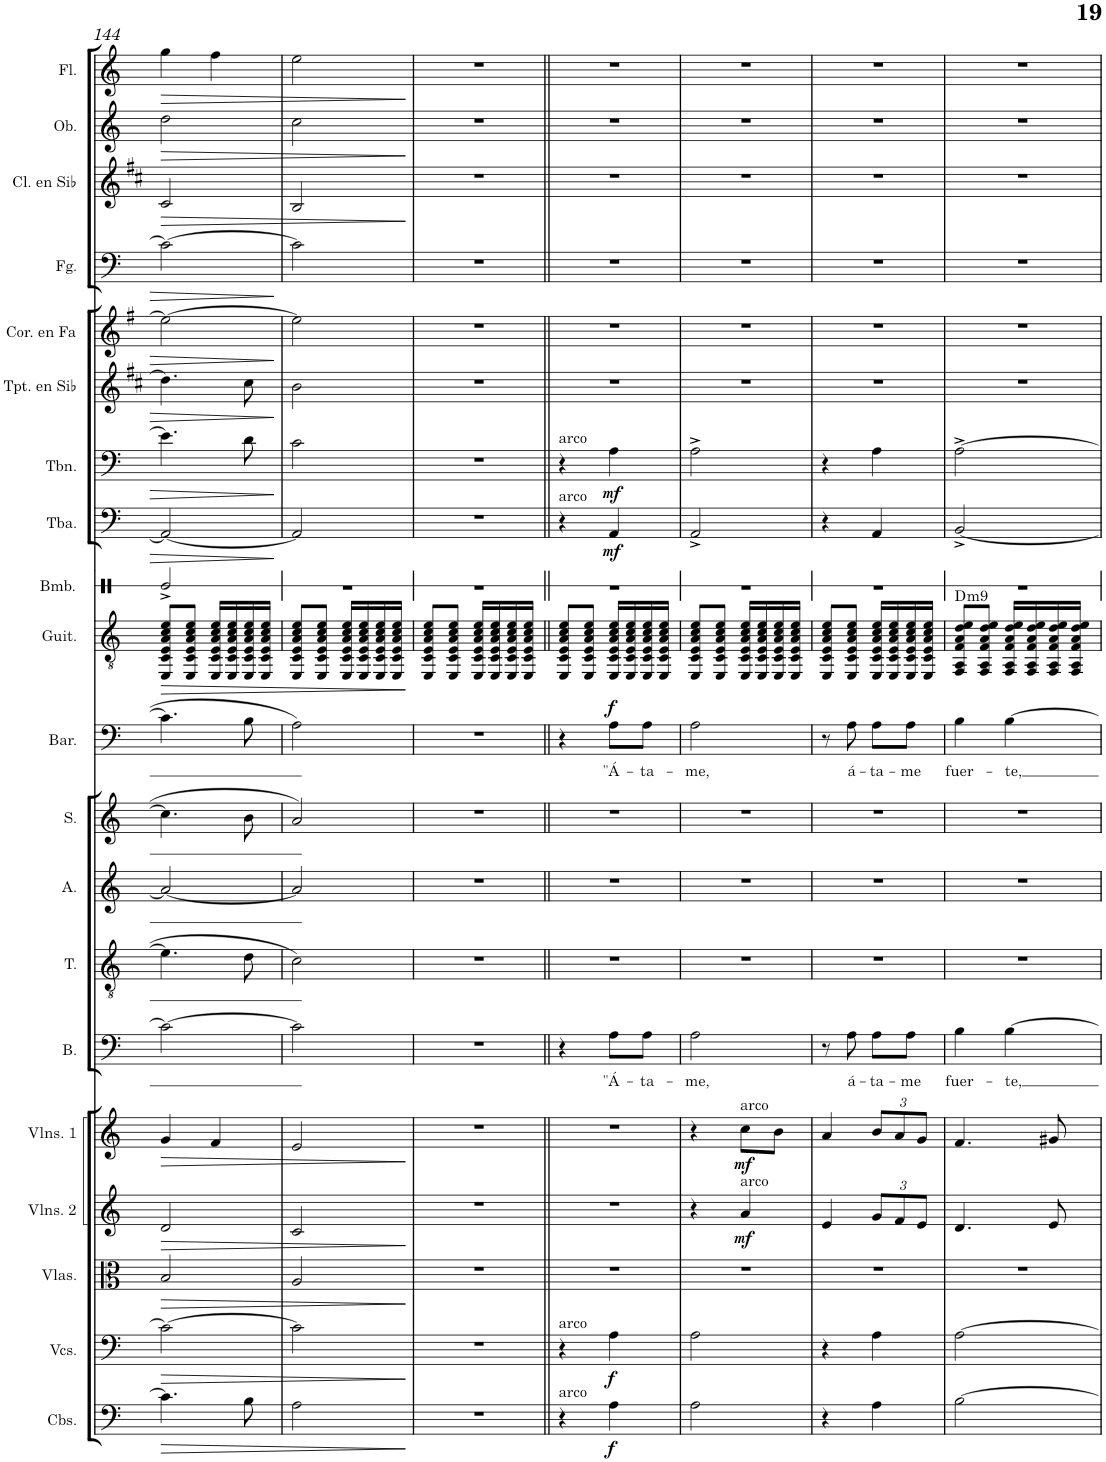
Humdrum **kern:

**kern	**dynam	**kern	**dynam	**kern	**dynam	**kern	**dynam	**kern	**dynam	**kern	**text	**kern	**kern	**kern	**kern	**text	**dynam	**kern	**dynam	**harte	**kern	**kern	**dynam	**kern	**dynam	**kern	**kern	**kern	**kern	**dynam	**kern	**dynam	**kern	**dynam
*part20	*part20	*part19	*part19	*part18	*part18	*part17	*part17	*part16	*part16	*part15	*part15	*part14	*part13	*part12	*part11	*part11	*part11	*part10	*part10	*part10	*part9	*part8	*part8	*part7	*part7	*part6	*part5	*part4	*part3	*part3	*part2	*part2	*part1	*part1
*staff20	*staff20	*staff19	*staff19	*staff18	*staff18	*staff17	*staff17	*staff16	*staff16	*staff15	*staff15	*staff14	*staff13	*staff12	*staff11	*staff11	*staff11	*staff10	*staff10	*	*staff9	*staff8	*staff8	*staff7	*staff7	*staff6	*staff5	*staff4	*staff3	*staff3	*staff2	*staff2	*staff1	*staff1
*I"Contrabajos	*	*I"Violonchelos	*	*I"Violas	*	*I"Violines 2	*	*I"Violines 1	*	*I"Bajo	*	*I"Tenor	*I"Alto	*I"Soprano	*I"Barítono	*	*	*I"Guitarra clásica	*	*	*I"Bombo	*I"Tuba	*	*I"Trombón	*	*I"Trompeta en Sib	*I"Trompa en Fa	*I"Fagot	*I"Clarinete en Sib	*	*I"Oboe	*	*I"Flauta	*
*I'Cbs.	*	*I'Vcs.	*	*I'Vlas.	*	*I'Vlns. 2	*	*I'Vlns. 1	*	*I'B.	*	*I'T.	*I'A.	*I'S.	*I'Bar.	*	*	*I'Guit.	*	*	*I'Bmb.	*I'Tba.	*	*I'Tbn.	*	*I'Tpt. en Sib	*	*I'Fg.	*I'Cl. en Sib	*	*I'Ob.	*	*I'Fl.	*
!!LO:PB:g=z
*clefF4	*	*clefF4	*	*clefC3	*	*clefG2	*	*clefG2	*	*clefF4	*	*clefGv2	*clefG2	*clefG2	*clefF4	*	*	*clefGv2	*	*	*clefX	*clefF4	*	*clefF4	*	*clefG2	*clefG2	*clefF4	*clefG2	*	*clefG2	*	*clefG2	*
*Trd7c12	*	*	*	*	*	*	*	*	*	*	*	*	*	*	*	*	*	*	*	*	*	*	*	*	*	*Trd1c2	*Trd4c7	*	*Trd1c2	*	*	*	*	*
*k[]	*	*k[]	*	*k[]	*	*k[]	*	*k[]	*	*k[]	*	*k[]	*k[]	*k[]	*k[]	*	*	*k[]	*	*	*k[]	*k[]	*	*k[]	*	*k[f#c#]	*k[f#]	*k[]	*k[f#c#]	*	*k[]	*	*k[]	*
*M2/4	*	*M2/4	*	*M2/4	*	*M2/4	*	*M2/4	*	*M2/4	*	*M2/4	*M2/4	*M2/4	*M2/4	*	*	*M2/4	*	*	*M2/4	*M2/4	*	*M2/4	*	*M2/4	*M2/4	*M2/4	*M2/4	*	*M2/4	*	*M2/4	*
=144	=144	=144	=144	=144	=144	=144	=144	=144	=144	=144	=144	=144	=144	=144	=144	=144	=144	=144	=144	=144	=144	=144	=144	=144	=144	=144	=144	=144	=144	=144	=144	=144	=144	=144
!	!LO:HP:b	!	!LO:HP:b	!	!LO:HP:b	!	!LO:HP:b	!	!LO:HP:b	!	!	!	!	!	!	!	!	!	!LO:HP:b	!	!	!	!	!	!	!	!	!	!	!LO:HP:b	!	!LO:HP:b	!	!LO:HP:b
4.c\]	>	2c\_	>	2B/	>	2d/	>	4g/	>	2c\_	.	4.e\]	2a/_	4.cc\]	4.c\]	.	.	8EE/ 8C/ 8E/ 8A/ 8c/ 8e/L	>	.	2Re^/	2AA/_	.	4.e\]	.	4.dd\]	2ee\_	2c\_	2c#/	>	2dd\	>	4gg\	>
.	.	.	.	.	.	.	.	.	.	.	.	.	.	.	.	.	.	8EE/ 8C/ 8E/ 8A/ 8c/ 8e/J	.	.	.	.	.	.	.	.	.	.	.	.	.	.	.	.
.	.	.	.	.	.	.	.	4f/	.	.	.	.	.	.	.	.	.	16EE/ 16C/ 16E/ 16A/ 16c/ 16e/LL	.	.	.	.	.	.	.	.	.	.	.	.	.	.	4ff\	.
.	.	.	.	.	.	.	.	.	.	.	.	.	.	.	.	.	.	16EE/ 16C/ 16E/ 16A/ 16c/ 16e/	.	.	.	.	.	.	.	.	.	.	.	.	.	.	.	.
8B\	.	.	.	.	.	.	.	.	.	.	.	8d\	.	8b\	8B\	.	.	16EE/ 16C/ 16E/ 16A/ 16c/ 16e/	.	.	.	.	.	8d\	.	8cc#\	.	.	.	.	.	.	.	.
.	.	.	.	.	.	.	.	.	.	.	.	.	.	.	.	.	.	16EE/ 16C/ 16E/ 16A/ 16c/ 16e/JJ	.	.	.	.	.	.	.	.	.	.	.	.	.	.	.	.
=145	=145	=145	=145	=145	=145	=145	=145	=145	=145	=145	=145	=145	=145	=145	=145	=145	=145	=145	=145	=145	=145	=145	=145	=145	=145	=145	=145	=145	=145	=145	=145	=145	=145	=145
2A\	.	2c\]	.	2A/	.	2c/	.	2e/	.	2c\]	.	2c\	2a/]	2a/	2A\	.	.	8EE/ 8C/ 8E/ 8A/ 8c/ 8e/L	.	.	2r	2AA/]	.	2c\	.	2b\	2ee\]	2c\]	2B/	.	2cc\	.	2ee\	.
.	.	.	.	.	.	.	.	.	.	.	.	.	.	.	.	.	.	8EE/ 8C/ 8E/ 8A/ 8c/ 8e/J	.	.	.	.	.	.	.	.	.	.	.	.	.	.	.	.
.	.	.	.	.	.	.	.	.	.	.	.	.	.	.	.	.	.	16EE/ 16C/ 16E/ 16A/ 16c/ 16e/LL	.	.	.	.	.	.	.	.	.	.	.	.	.	.	.	.
.	.	.	.	.	.	.	.	.	.	.	.	.	.	.	.	.	.	16EE/ 16C/ 16E/ 16A/ 16c/ 16e/	.	.	.	.	.	.	.	.	.	.	.	.	.	.	.	.
.	.	.	.	.	.	.	.	.	.	.	.	.	.	.	.	.	.	16EE/ 16C/ 16E/ 16A/ 16c/ 16e/	.	.	.	.	.	.	.	.	.	.	.	.	.	.	.	.
.	.	.	.	.	.	.	.	.	.	.	.	.	.	.	.	.	.	16EE/ 16C/ 16E/ 16A/ 16c/ 16e/JJ	.	.	.	.	.	.	.	.	.	.	.	.	.	.	.	.
.	]	.	]	.	]	.	]	.	]	.	.	.	.	.	.	.	.	.	]	.	.	.	.	.	.	.	.	.	.	]	.	]	.	]
=146	=146	=146	=146	=146	=146	=146	=146	=146	=146	=146	=146	=146	=146	=146	=146	=146	=146	=146	=146	=146	=146	=146	=146	=146	=146	=146	=146	=146	=146	=146	=146	=146	=146	=146
2r	.	2r	.	2r	.	2r	.	2r	.	2r	.	2r	2r	2r	2r	.	.	8EE/ 8C/ 8E/ 8A/ 8c/ 8e/L	.	.	2r	2r	.	2r	.	2r	2r	2r	2r	.	2r	.	2r	.
.	.	.	.	.	.	.	.	.	.	.	.	.	.	.	.	.	.	8EE/ 8C/ 8E/ 8A/ 8c/ 8e/J	.	.	.	.	.	.	.	.	.	.	.	.	.	.	.	.
.	.	.	.	.	.	.	.	.	.	.	.	.	.	.	.	.	.	16EE/ 16C/ 16E/ 16A/ 16c/ 16e/LL	.	.	.	.	.	.	.	.	.	.	.	.	.	.	.	.
.	.	.	.	.	.	.	.	.	.	.	.	.	.	.	.	.	.	16EE/ 16C/ 16E/ 16A/ 16c/ 16e/	.	.	.	.	.	.	.	.	.	.	.	.	.	.	.	.
.	.	.	.	.	.	.	.	.	.	.	.	.	.	.	.	.	.	16EE/ 16C/ 16E/ 16A/ 16c/ 16e/	.	.	.	.	.	.	.	.	.	.	.	.	.	.	.	.
.	.	.	.	.	.	.	.	.	.	.	.	.	.	.	.	.	.	16EE/ 16C/ 16E/ 16A/ 16c/ 16e/JJ	.	.	.	.	.	.	.	.	.	.	.	.	.	.	.	.
=147||	=147||	=147||	=147||	=147||	=147||	=147||	=147||	=147||	=147||	=147||	=147||	=147||	=147||	=147||	=147||	=147||	=147||	=147||	=147||	=147||	=147||	=147||	=147||	=147||	=147||	=147||	=147||	=147||	=147||	=147||	=147||	=147||	=147||	=147||
!	!	!	!	!	!	!	!	!	!	!	!	!	!	!	!	!	!	!	!	!	!	!	!	!LO:TX:a:t=arco	!	!	!	!	!	!	!	!	!	!
!	!	!	!	!	!	!	!	!	!	!	!	!	!	!	!	!	!	!	!	!	!	!LO:TX:a:t=arco	!	!	!	!	!	!	!	!	!	!	!	!
!	!	!LO:TX:a:t=arco	!	!	!	!	!	!	!	!	!	!	!	!	!	!	!	!	!	!	!	!	!	!	!	!	!	!	!	!	!	!	!	!
!LO:TX:a:t=arco	!	!	!	!	!	!	!	!	!	!	!	!	!	!	!	!	!	!	!	!	!	!	!	!	!	!	!	!	!	!	!	!	!	!
4r	.	4r	.	2r	.	2r	.	2r	.	4r	.	2r	2r	2r	4r	.	.	8EE/ 8C/ 8E/ 8A/ 8c/ 8e/L	.	.	2r	4r	.	4r	.	2r	2r	2r	2r	.	2r	.	2r	.
.	.	.	.	.	.	.	.	.	.	.	.	.	.	.	.	.	.	8EE/ 8C/ 8E/ 8A/ 8c/ 8e/J	.	.	.	.	.	.	.	.	.	.	.	.	.	.	.	.
!	!LO:DY:b	!	!LO:DY:b	!	!	!	!	!	!	!	!LO:LY:b	!	!	!	!	!LO:LY:b	!LO:DY:a	!	!	!	!	!	!LO:DY:b	!	!LO:DY:b	!	!	!	!	!	!	!	!	!
4A\	f	4A\	f	.	.	.	.	.	.	8A\L	"Á-	.	.	.	8A\L	"Á-	f	16EE/ 16C/ 16E/ 16A/ 16c/ 16e/LL	.	.	.	4AA/	mf	4A\	mf	.	.	.	.	.	.	.	.	.
.	.	.	.	.	.	.	.	.	.	.	.	.	.	.	.	.	.	16EE/ 16C/ 16E/ 16A/ 16c/ 16e/	.	.	.	.	.	.	.	.	.	.	.	.	.	.	.	.
!	!	!	!	!	!	!	!	!	!	!	!LO:LY:b	!	!	!	!	!LO:LY:b	!	!	!	!	!	!	!	!	!	!	!	!	!	!	!	!	!	!
.	.	.	.	.	.	.	.	.	.	8A\J	-ta-	.	.	.	8A\J	-ta-	.	16EE/ 16C/ 16E/ 16A/ 16c/ 16e/	.	.	.	.	.	.	.	.	.	.	.	.	.	.	.	.
.	.	.	.	.	.	.	.	.	.	.	.	.	.	.	.	.	.	16EE/ 16C/ 16E/ 16A/ 16c/ 16e/JJ	.	.	.	.	.	.	.	.	.	.	.	.	.	.	.	.
=148	=148	=148	=148	=148	=148	=148	=148	=148	=148	=148	=148	=148	=148	=148	=148	=148	=148	=148	=148	=148	=148	=148	=148	=148	=148	=148	=148	=148	=148	=148	=148	=148	=148	=148
!	!	!	!	!	!	!	!	!	!	!	!LO:LY:b	!	!	!	!	!LO:LY:b	!	!	!	!	!	!	!	!	!	!	!	!	!	!	!	!	!	!
2A\	.	2A\	.	2r	.	4r	.	4r	.	2A\	-me,	2r	2r	2r	2A\	-me,	.	8EE/ 8C/ 8E/ 8A/ 8c/ 8e/L	.	.	2r	2AA^/	.	2A^\	.	2r	2r	2r	2r	.	2r	.	2r	.
.	.	.	.	.	.	.	.	.	.	.	.	.	.	.	.	.	.	8EE/ 8C/ 8E/ 8A/ 8c/ 8e/J	.	.	.	.	.	.	.	.	.	.	.	.	.	.	.	.
!	!	!	!	!	!	!	!	!LO:TX:a:t=arco	!	!	!	!	!	!	!	!	!	!	!	!	!	!	!	!	!	!	!	!	!	!	!	!	!	!
!	!	!	!	!	!	!LO:TX:a:t=arco	!	!	!	!	!	!	!	!	!	!	!	!	!	!	!	!	!	!	!	!	!	!	!	!	!	!	!	!
!	!	!	!	!	!	!	!LO:DY:b	!	!LO:DY:b	!	!	!	!	!	!	!	!	!	!	!	!	!	!	!	!	!	!	!	!	!	!	!	!	!
.	.	.	.	.	.	4a/	mf	8cc\L	mf	.	.	.	.	.	.	.	.	16EE/ 16C/ 16E/ 16A/ 16c/ 16e/LL	.	.	.	.	.	.	.	.	.	.	.	.	.	.	.	.
.	.	.	.	.	.	.	.	.	.	.	.	.	.	.	.	.	.	16EE/ 16C/ 16E/ 16A/ 16c/ 16e/	.	.	.	.	.	.	.	.	.	.	.	.	.	.	.	.
.	.	.	.	.	.	.	.	8b\J	.	.	.	.	.	.	.	.	.	16EE/ 16C/ 16E/ 16A/ 16c/ 16e/	.	.	.	.	.	.	.	.	.	.	.	.	.	.	.	.
.	.	.	.	.	.	.	.	.	.	.	.	.	.	.	.	.	.	16EE/ 16C/ 16E/ 16A/ 16c/ 16e/JJ	.	.	.	.	.	.	.	.	.	.	.	.	.	.	.	.
=149	=149	=149	=149	=149	=149	=149	=149	=149	=149	=149	=149	=149	=149	=149	=149	=149	=149	=149	=149	=149	=149	=149	=149	=149	=149	=149	=149	=149	=149	=149	=149	=149	=149	=149
4r	.	4r	.	2r	.	4e/	.	4a/	.	8r	.	2r	2r	2r	8r	.	.	8EE/ 8C/ 8E/ 8A/ 8c/ 8e/L	.	.	2r	4r	.	4r	.	2r	2r	2r	2r	.	2r	.	2r	.
!	!	!	!	!	!	!	!	!	!	!	!LO:LY:b	!	!	!	!	!LO:LY:b	!	!	!	!	!	!	!	!	!	!	!	!	!	!	!	!	!	!
.	.	.	.	.	.	.	.	.	.	8A\	á-	.	.	.	8A\	á-	.	8EE/ 8C/ 8E/ 8A/ 8c/ 8e/J	.	.	.	.	.	.	.	.	.	.	.	.	.	.	.	.
*	*	*	*	*	*	*Xbrackettup	*	*Xbrackettup	*	*	*	*	*	*	*	*	*	*	*	*	*	*	*	*	*	*	*	*	*	*	*	*	*	*
!	!	!	!	!	!	!	!	!	!	!	!LO:LY:b	!	!	!	!	!LO:LY:b	!	!	!	!	!	!	!	!	!	!	!	!	!	!	!	!	!	!
4A\	.	4A\	.	.	.	12g/L	.	12b/L	.	8A\L	-ta-	.	.	.	8A\L	-ta-	.	16EE/ 16C/ 16E/ 16A/ 16c/ 16e/LL	.	.	.	4AA/	.	4A\	.	.	.	.	.	.	.	.	.	.
.	.	.	.	.	.	.	.	.	.	.	.	.	.	.	.	.	.	16EE/ 16C/ 16E/ 16A/ 16c/ 16e/	.	.	.	.	.	.	.	.	.	.	.	.	.	.	.	.
.	.	.	.	.	.	12f/	.	12a/	.	.	.	.	.	.	.	.	.	.	.	.	.	.	.	.	.	.	.	.	.	.	.	.	.	.
!	!	!	!	!	!	!	!	!	!	!	!LO:LY:b	!	!	!	!	!LO:LY:b	!	!	!	!	!	!	!	!	!	!	!	!	!	!	!	!	!	!
.	.	.	.	.	.	.	.	.	.	8A\J	-me	.	.	.	8A\J	-me	.	16EE/ 16C/ 16E/ 16A/ 16c/ 16e/	.	.	.	.	.	.	.	.	.	.	.	.	.	.	.	.
.	.	.	.	.	.	12e/J	.	12g/J	.	.	.	.	.	.	.	.	.	.	.	.	.	.	.	.	.	.	.	.	.	.	.	.	.	.
.	.	.	.	.	.	.	.	.	.	.	.	.	.	.	.	.	.	16EE/ 16C/ 16E/ 16A/ 16c/ 16e/JJ	.	.	.	.	.	.	.	.	.	.	.	.	.	.	.	.
=150	=150	=150	=150	=150	=150	=150	=150	=150	=150	=150	=150	=150	=150	=150	=150	=150	=150	=150	=150	=150	=150	=150	=150	=150	=150	=150	=150	=150	=150	=150	=150	=150	=150	=150
!	!	!	!	!	!	!	!	!	!	!	!LO:LY:b	!	!	!	!	!LO:LY:b	!	!	!	!LO:H:kt=m9	!	!	!	!	!	!	!	!	!	!	!	!	!	!
[2B\	.	[2A\	.	2r	.	4.d/	.	4.f/	.	4B\	fuer-	2r	2r	2r	4B\	fuer-	.	8FF/ 8AA/ 8F/ 8A/ 8d/ 8e/L	.	D:min9	2r	[2BB^/	.	[2A^\	.	2r	2r	2r	2r	.	2r	.	2r	.
.	.	.	.	.	.	.	.	.	.	.	.	.	.	.	.	.	.	8FF/ 8AA/ 8F/ 8A/ 8d/ 8e/J	.	.	.	.	.	.	.	.	.	.	.	.	.	.	.	.
!	!	!	!	!	!	!	!	!	!	!	!LO:LY:b	!	!	!	!	!LO:LY:b	!	!	!	!	!	!	!	!	!	!	!	!	!	!	!	!	!	!
.	.	.	.	.	.	.	.	.	.	[4B\	-te,	.	.	.	[4B\	-te,	.	16FF/ 16AA/ 16F/ 16A/ 16d/ 16e/LL	.	.	.	.	.	.	.	.	.	.	.	.	.	.	.	.
.	.	.	.	.	.	.	.	.	.	.	.	.	.	.	.	.	.	16FF/ 16AA/ 16F/ 16A/ 16d/ 16e/	.	.	.	.	.	.	.	.	.	.	.	.	.	.	.	.
.	.	.	.	.	.	8e/	.	8g#X/	.	.	.	.	.	.	.	.	.	16FF/ 16AA/ 16F/ 16A/ 16d/ 16e/	.	.	.	.	.	.	.	.	.	.	.	.	.	.	.	.
.	.	.	.	.	.	.	.	.	.	.	.	.	.	.	.	.	.	16FF/ 16AA/ 16F/ 16A/ 16d/ 16e/JJ	.	.	.	.	.	.	.	.	.	.	.	.	.	.	.	.
=	=	=	=	=	=	=	=	=	=	=	=	=	=	=	=	=	=	=	=	=	=	=	=	=	=	=	=	=	=	=	=	=	=	=
*-	*-	*-	*-	*-	*-	*-	*-	*-	*-	*-	*-	*-	*-	*-	*-	*-	*-	*-	*-	*-	*-	*-	*-	*-	*-	*-	*-	*-	*-	*-	*-	*-	*-	*-
